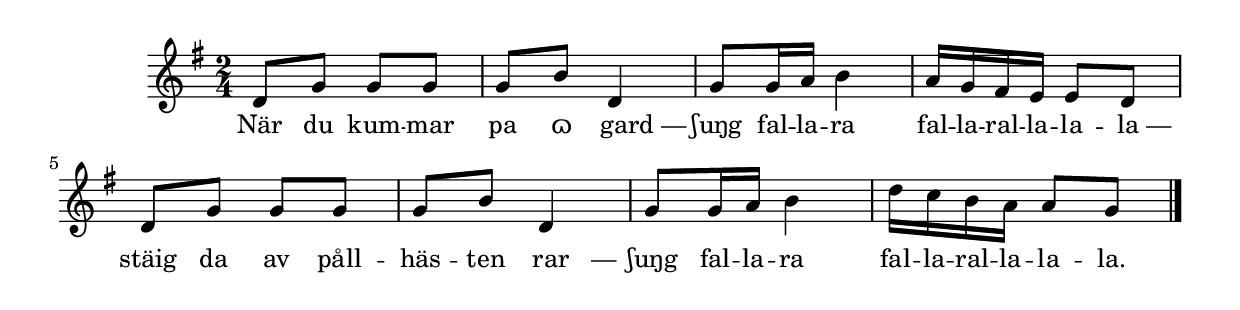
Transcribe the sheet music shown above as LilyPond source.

{
\time 2/4
\key g \major

 d'8 g' g' g'  | 
 g' b' d'4  | 
 g'8 g'16 a' b'4  | 
 a'16 g' fis' e' e'8 d'  | 
 d' g' g' g'  | 
 g' b' d'4  | 
 g'8 g'16 a' b'4  | 
 d''16 c'' b' a' a'8 g' \bar "|." |
 }
 \addlyrics {
     När du kum -- mar pa ɷ \once \override LyricText.self-alignment-X = #-0.8 "gard —" ʃuŋg fal -- la -- ra
     fal -- la -- ral -- la -- la -- \once \override LyricText.self-alignment-X = #-0.8 "la —" stäig da av påll -- häs -- ten
     \once \override LyricText.self-alignment-X = #-0.8 "rar   —"
     ʃuŋg fal -- la -- ra fal -- la -- ral -- la -- la -- la.
}
